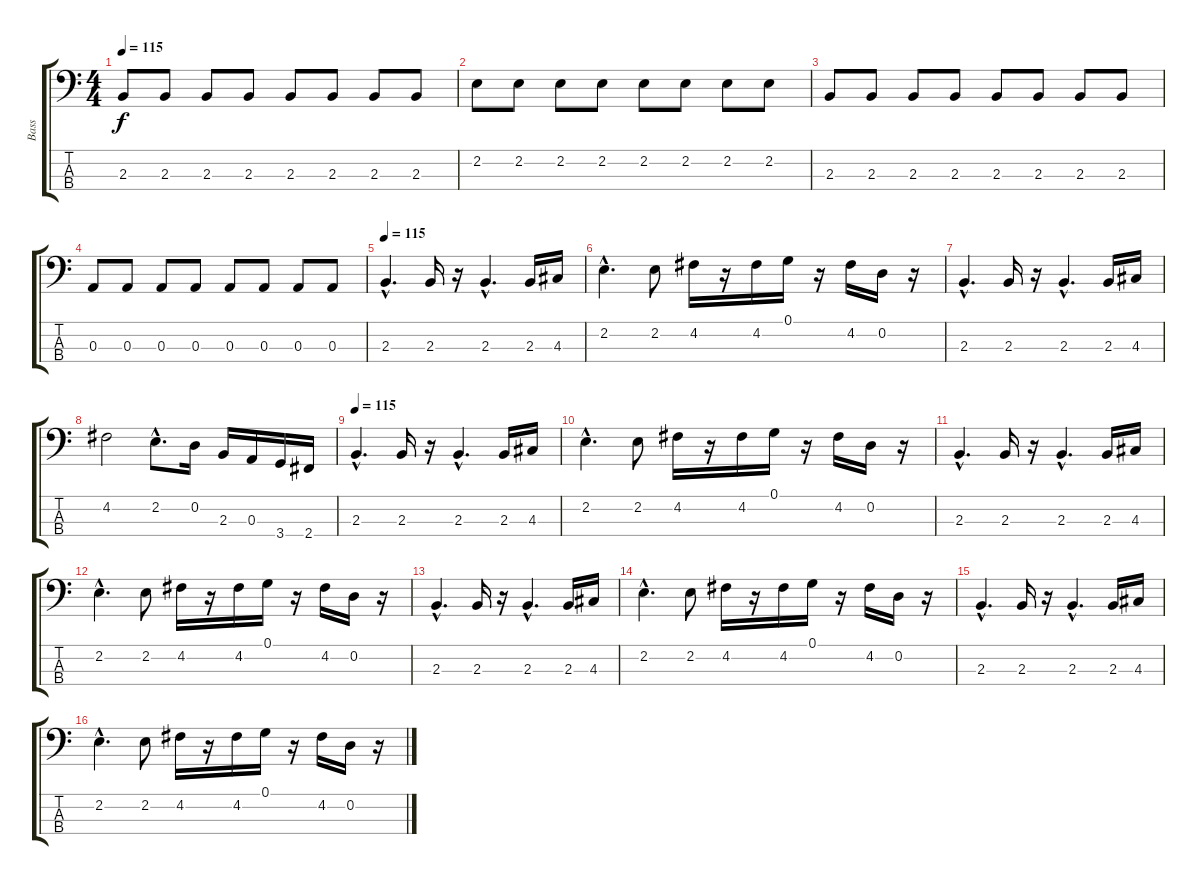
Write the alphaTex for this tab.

\track ("Bass" "Bass") {instrument electricbassfinger}
\staff {score tabs}
\tuning (G2 D2 A1 E1) {hide}
\ts (4 4)
\tempo 115
\clef f4
\ks c
2.3.8{dy f} 2.3.8 2.3.8 2.3.8 2.3.8 2.3.8 2.3.8 2.3.8 |
2.2.8 2.2.8 2.2.8 2.2.8 2.2.8 2.2.8 2.2.8 2.2.8 |
2.3.8 2.3.8 2.3.8 2.3.8 2.3.8 2.3.8 2.3.8 2.3.8 |
0.3.8 0.3.8 0.3.8 0.3.8 0.3.8 0.3.8 0.3.8 0.3.8 |
\tempo 115
2.3{hac}.4{d} 2.3.16 r.16 2.3{hac}.4{d} 2.3.16 4.3.16 |
2.2{hac}.4{d} 2.2.8 4.2.16 r.16 4.2.16 0.1.16 r.16 4.2.16 0.2.16 r.16 |
2.3{hac}.4{d} 2.3.16 r.16 2.3{hac}.4{d} 2.3.16 4.3.16 |
4.2.2 2.2{hac}.8{d} 0.2.16 2.3.16 0.3.16 3.4.16 2.4.16 |
\tempo 115
2.3{hac}.4{d} 2.3.16 r.16 2.3{hac}.4{d} 2.3.16 4.3.16 |
2.2{hac}.4{d} 2.2.8 4.2.16 r.16 4.2.16 0.1.16 r.16 4.2.16 0.2.16 r.16 |
2.3{hac}.4{d} 2.3.16 r.16 2.3{hac}.4{d} 2.3.16 4.3.16 |
2.2{hac}.4{d} 2.2.8 4.2.16 r.16 4.2.16 0.1.16 r.16 4.2.16 0.2.16 r.16 |
2.3{hac}.4{d} 2.3.16 r.16 2.3{hac}.4{d} 2.3.16 4.3.16 |
2.2{hac}.4{d} 2.2.8 4.2.16 r.16 4.2.16 0.1.16 r.16 4.2.16 0.2.16 r.16 |
2.3{hac}.4{d} 2.3.16 r.16 2.3{hac}.4{d} 2.3.16 4.3.16 |
2.2{hac}.4{d} 2.2.8 4.2.16 r.16 4.2.16 0.1.16 r.16 4.2.16 0.2.16 r.16
